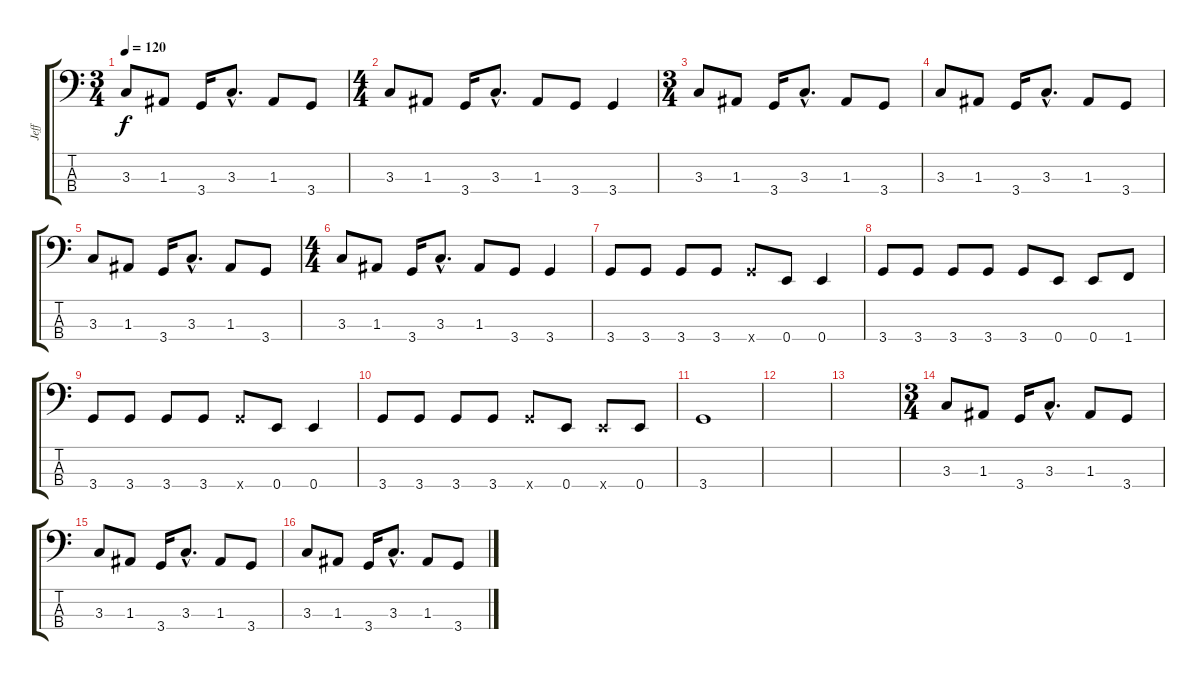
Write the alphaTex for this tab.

\track ("Jeff" "Jeff") {instrument electricbasspick}
\staff {score tabs}
\tuning (G2 D2 A1 E1) {hide}
\ts (3 4)
\tempo 120
\clef f4
\ks c
3.3.8{dy f} 1.3.8 3.4.16 3.3{hac}.8{d} 1.3.8 3.4.8 |
\ts (4 4)
3.3.8 1.3.8 3.4.16 3.3{hac}.8{d} 1.3.8 3.4.8 3.4.4 |
\ts (3 4)
3.3.8{volume 16} 1.3.8 3.4.16 3.3{hac}.8{d} 1.3.8 3.4.8 |
3.3.8 1.3.8 3.4.16 3.3{hac}.8{d} 1.3.8 3.4.8 |
3.3.8 1.3.8 3.4.16 3.3{hac}.8{d} 1.3.8 3.4.8 |
\ts (4 4)
3.3.8 1.3.8 3.4.16 3.3{hac}.8{d} 1.3.8 3.4.8 3.4.4 |
3.4.8 3.4.8 3.4.8 3.4.8 3.4{x}.8 0.4.8 0.4.4 |
3.4.8 3.4.8 3.4.8 3.4.8 3.4.8 0.4.8 0.4.8 1.4.8 |
3.4.8 3.4.8 3.4.8 3.4.8 3.4{x}.8 0.4.8 0.4.4 |
3.4.8 3.4.8 3.4.8 3.4.8 3.4{x}.8 0.4.8 0.4{x}.8 0.4.8 |
3.4.1 |
|
|
\ts (3 4)
3.3.8{volume 16} 1.3.8 3.4.16 3.3{hac}.8{d} 1.3.8 3.4.8 |
3.3.8{volume 16} 1.3.8 3.4.16 3.3{hac}.8{d} 1.3.8 3.4.8 |
3.3.8{volume 16} 1.3.8 3.4.16 3.3{hac}.8{d} 1.3.8 3.4.8
